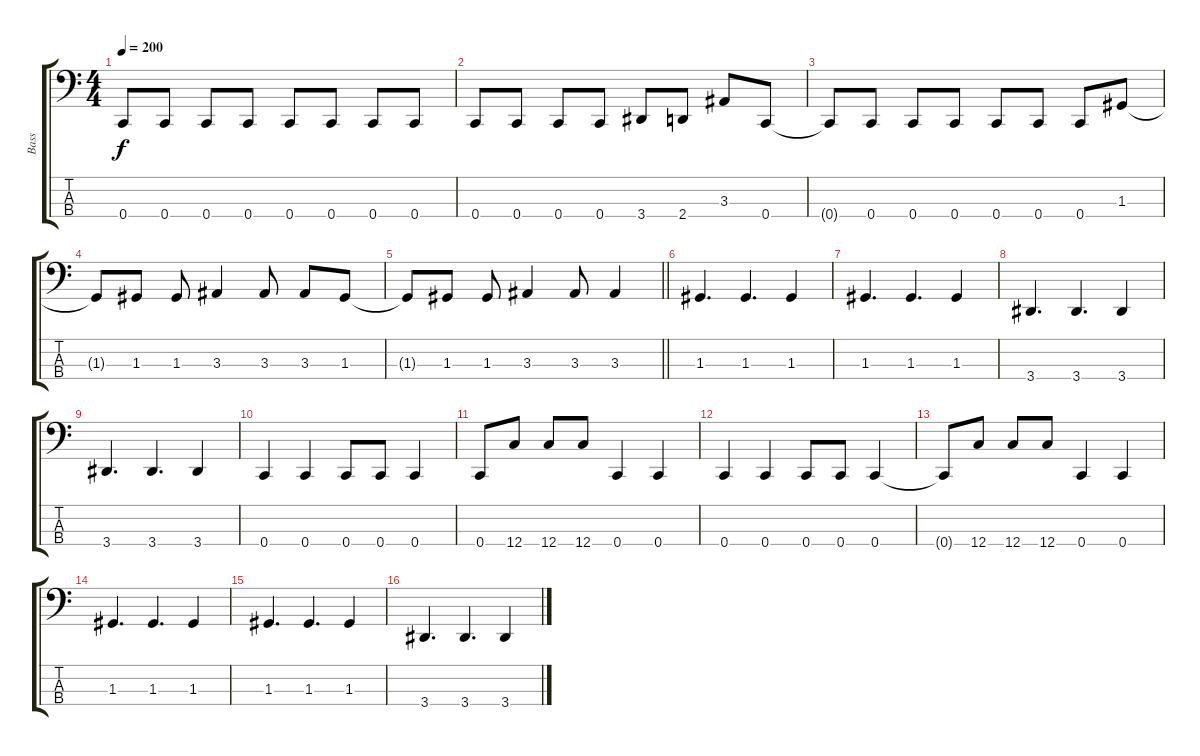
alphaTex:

\track ("Bass" "Bass") {instrument electricbasspick}
\staff {score tabs}
\tuning (F2 C2 G1 C1) {hide}
\ts (4 4)
\tempo 200
\clef f4
\ks c
0.4{t}.8{dy f} 0.4.8 0.4.8 0.4.8 0.4.8 0.4.8 0.4.8 0.4.8 |
0.4.8 0.4.8 0.4.8 0.4.8 3.4.8 2.4.8 3.3.8 0.4.8 |
0.4{t}.8 0.4.8 0.4.8 0.4.8 0.4.8 0.4.8 0.4.8 1.3.8 |
1.3{t}.8 1.3.8 1.3.8 3.3.4 3.3.8 3.3.8 1.3.8 |
\barLineRight lightlight
1.3{t}.8 1.3.8 1.3.8 3.3.4 3.3.8 3.3.4 |
\section ("" " ")
1.3.4{d} 1.3.4{d} 1.3.4 |
1.3.4{d} 1.3.4{d} 1.3.4 |
3.4.4{d} 3.4.4{d} 3.4.4 |
3.4.4{d} 3.4.4{d} 3.4.4 |
0.4.4 0.4.4 0.4.8 0.4.8 0.4.4 |
0.4.8 12.4.8 12.4.8 12.4.8 0.4.4 0.4.4 |
0.4.4 0.4.4 0.4.8 0.4.8 0.4.4 |
0.4{t}.8 12.4.8 12.4.8 12.4.8 0.4.4 0.4.4 |
1.3.4{d} 1.3.4{d} 1.3.4 |
1.3.4{d} 1.3.4{d} 1.3.4 |
3.4.4{d} 3.4.4{d} 3.4.4
